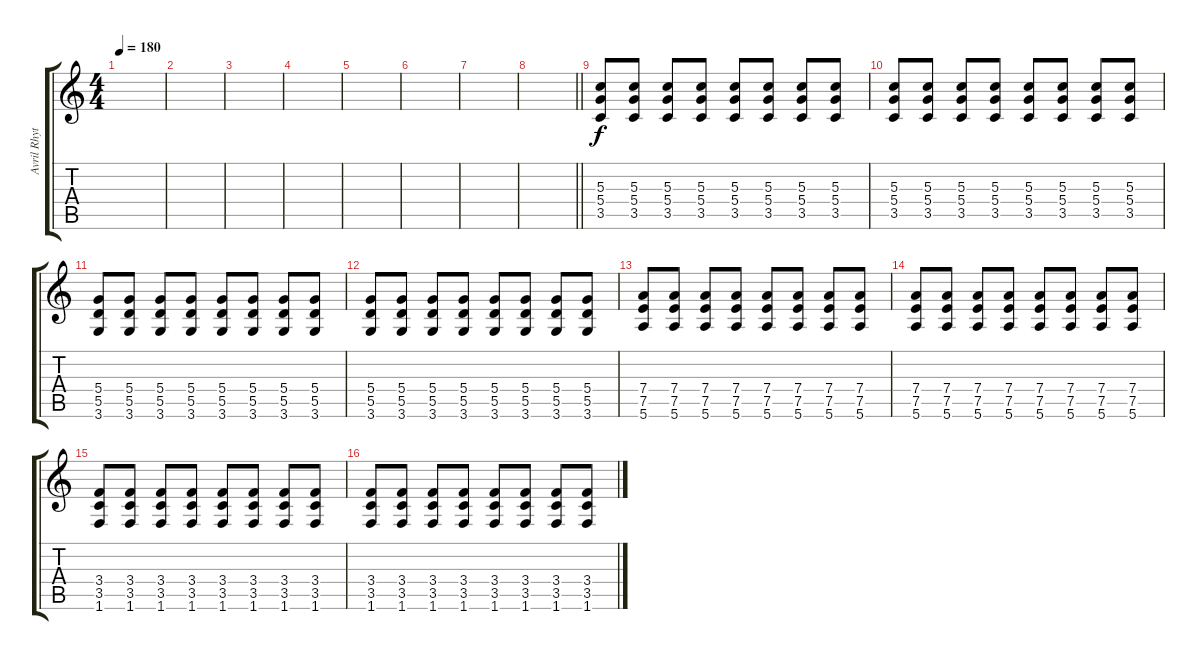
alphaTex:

\track ("Avril Rhythm 2" "Avril Rhyt") {instrument distortionguitar}
\staff {score tabs}
\tuning (E4 B3 G3 D3 A2 E2) {hide}
\ts (4 4)
\tempo 180
\clef g2
\ks c
|
|
|
|
|
|
|
\barLineRight lightlight
|
(5.3 5.4 3.5).8 (5.3 5.4 3.5).8 (5.3 5.4 3.5).8 (5.3 5.4 3.5).8 (5.3 5.4 3.5).8 (5.3 5.4 3.5).8 (5.3 5.4 3.5).8 (5.3 5.4 3.5).8 |
(5.3 5.4 3.5).8 (5.3 5.4 3.5).8 (5.3 5.4 3.5).8 (5.3 5.4 3.5).8 (5.3 5.4 3.5).8 (5.3 5.4 3.5).8 (5.3 5.4 3.5).8 (5.3 5.4 3.5).8 |
(5.4 5.5 3.6).8 (5.4 5.5 3.6).8 (5.4 5.5 3.6).8 (5.4 5.5 3.6).8 (5.4 5.5 3.6).8 (5.4 5.5 3.6).8 (5.4 5.5 3.6).8 (5.4 5.5 3.6).8 |
(5.4 5.5 3.6).8 (5.4 5.5 3.6).8 (5.4 5.5 3.6).8 (5.4 5.5 3.6).8 (5.4 5.5 3.6).8 (5.4 5.5 3.6).8 (5.4 5.5 3.6).8 (5.4 5.5 3.6).8 |
(7.4 7.5 5.6).8 (7.4 7.5 5.6).8 (7.4 7.5 5.6).8 (7.4 7.5 5.6).8 (7.4 7.5 5.6).8 (7.4 7.5 5.6).8 (7.4 7.5 5.6).8 (7.4 7.5 5.6).8 |
(7.4 7.5 5.6).8 (7.4 7.5 5.6).8 (7.4 7.5 5.6).8 (7.4 7.5 5.6).8 (7.4 7.5 5.6).8 (7.4 7.5 5.6).8 (7.4 7.5 5.6).8 (7.4 7.5 5.6).8 |
(3.4 3.5 1.6).8 (3.4 3.5 1.6).8 (3.4 3.5 1.6).8 (3.4 3.5 1.6).8 (3.4 3.5 1.6).8 (3.4 3.5 1.6).8 (3.4 3.5 1.6).8 (3.4 3.5 1.6).8 |
(3.4 3.5 1.6).8 (3.4 3.5 1.6).8 (3.4 3.5 1.6).8 (3.4 3.5 1.6).8 (3.4 3.5 1.6).8 (3.4 3.5 1.6).8 (3.4 3.5 1.6).8 (3.4 3.5 1.6).8
